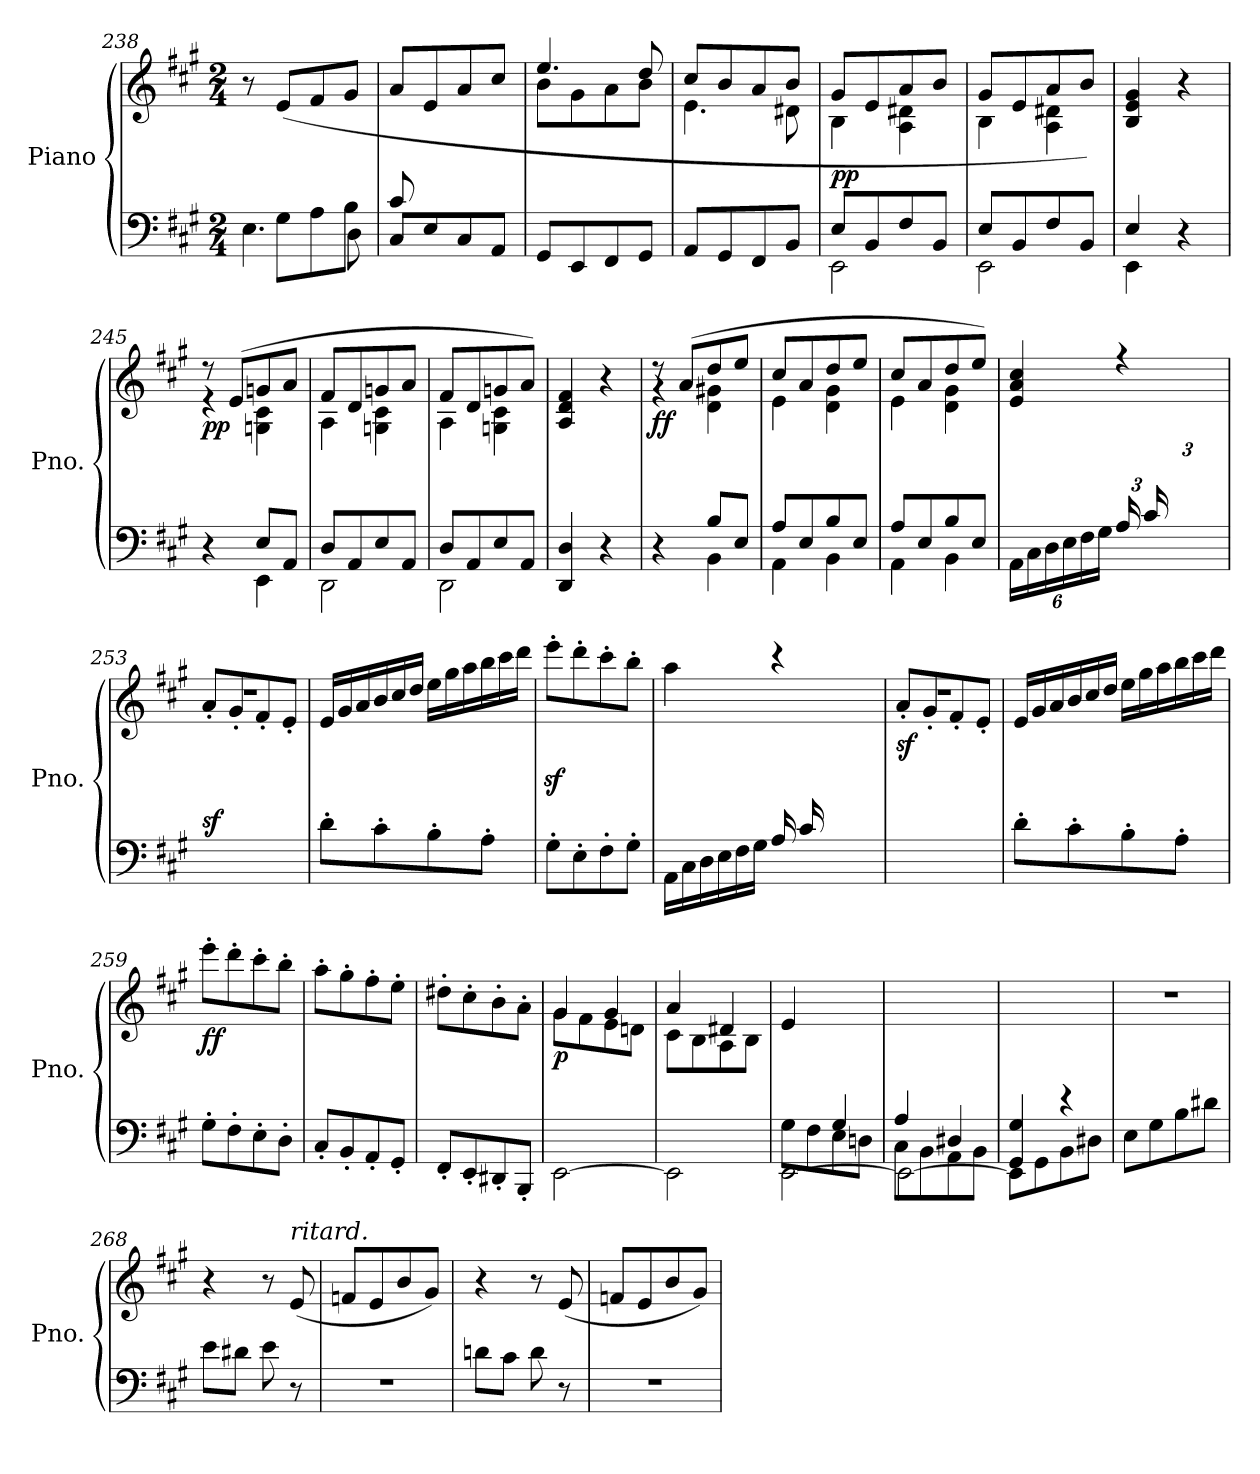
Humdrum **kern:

**kern	**kern	**dynam
*part1	*part1	*part1
*staff2	*staff1	*staff1/2
*I"Piano	*	*
*I'Pno.	*	*
*clefF4	*clefG2	*
*k[f#c#g#]	*k[f#c#g#]	*
*M2/4	*M2/4	*
=238	=238	=238
*^	*	*
8ryy	4.E\	8r	.
8G#\L	.	(8e/L	.
8A\	.	8f#/	.
8B\J	8D\	8g#/J	.
=239	=239	=239	=239
8c#/	8C#/L	8a/L	.
4.ryy	8E/	8e/	.
.	8C#/	8a/	.
.	8AA/J	8cc#/J	.
*v	*v	*	*
=240	=240	=240
*	*^	*
8GG#/L	4.ee/	8b\L	.
8EE/	.	8g#\	.
8FF#/	.	8a\	.
8GG#/J	8dd/	8b\J	.
!!LO:LB:g=z	!!
=241	=241	=241	=241
8AA/L	8cc#/L	4.e\	.
8GG#/	8b/	.	.
8FF#/	8a/	.	.
8BB/J	8b/J	8d#X\	.
=242	=242	=242	=242
*^	*	*	*
!	!	!	!	!LO:DY:b
8E/L	2EE\	8g#/L	4B\	pp
8BB/	.	8e/	.	.
8F#/	.	8a/	4A\ 4d#X\	.
8BB/J	.	8b/J	.	.
=243	=243	=243	=243	=243
8E/L	2EE\	8g#/L	4B\	.
8BB/	.	8e/	.	.
8F#/	.	8a/	4A\ 4d#X\	.
8BB/J	.	8b/J)	.	.
*	*	*v	*v	*
=244	=244	=244	=244
4E/	4EE\	4B/ 4e/ 4g#/	.
4r	4ryy	4r	.
=245	=245	=245	=245
*	*	*^	*
!	!	!	!	!LO:DY:b
4r	4ryy	8r	4re	pp
.	.	(8e/L	.	.
8E/L	4EE\	8gn/	4Gn\ 4c#\	.
8AA/J	.	8a/J	.	.
=246	=246	=246	=246	=246
8D/L	2DD\	8f#/L	4A\	.
8AA/	.	8d/	.	.
8E/	.	8gn/	4Gn\ 4c#\	.
8AA/J	.	8a/J	.	.
=247	=247	=247	=247	=247
8D/L	2DD\	8f#/L	4A\	.
8AA/	.	8d/	.	.
8E/	.	8gn/	4Gn\ 4c#\	.
8AA/J	.	8a/J)	.	.
*v	*v	*	*	*
*	*v	*v	*
=248	=248	=248
4DD/ 4D/	4A/ 4d/ 4f#/	.
4r	4r	.
!!LO:LB:g=z
=249	=249	=249
*^	*^	*
!	!	!	!	!LO:DY:b
4r	4ryy	8r	4rg	ff
.	.	(8a/L	.	.
8B/L	4BB\	8dd/	4d\ 4g#X\	.
8E/J	.	8ee/J	.	.
=250	=250	=250	=250	=250
8A/L	4AA\	8cc#/L	4e\	.
8E/	.	8a/	.	.
8B/	4BB\	8dd/	4d\ 4g#\	.
8E/J	.	8ee/J	.	.
=251	=251	=251	=251	=251
8A/L	4AA\	8cc#/L	4e\	.
8E/	.	8a/	.	.
8B/	4BB\	8dd/	4d\ 4g#\	.
8E/J	.	8ee/J)	.	.
*v	*v	*	*	*
=252	=252	=252	=252
*Xbrackettup	*	*	*
24AA\LL	4e/ 4a/ 4cc#/	3ryy	.
24C#\	.	.	.
24D\	.	.	.
24E\	.	.	.
24F#\	.	.	.
24G#\JJ	.	.	.
24A/LL	4r	.	.
24c#/	.	.	.
6ryy	.	24d\	.
*	*	*Xbrackettup	*
.	.	24e\	.
.	.	24f#\	.
.	.	24g#\JJ	.
=253	=253	=253	=253
!	!	!	!LO:DY:a=2
2ryy	2rdd	8a'/L	sf
.	.	8g#'/	.
.	.	8f#'/	.
.	.	8e'/J	.
*	*v	*v	*
!!LO:LB:g=z
=254	=254	=254
*	*Xtuplet	*
8d'\L	24e/LL	.
.	24g#/	.
.	24a/	.
8c#'\	24b/	.
.	24cc#/	.
.	24dd/JJ	.
8B'\	24ee\LL	.
.	24gg#\	.
.	24aa\	.
8A'\J	24bb\	.
.	24ccc#\	.
.	24ddd\JJ	.
=255	=255	=255
8G#'\L	8eeez<'\L	.
8E'\	8ddd'\	.
8F#'\	8ccc#'\	.
8G#'\J	8bb'\J	.
=256	=256	=256
*Xtuplet	*	*
*	*^	*
24AA\LL	4aa\	3ryy	.
24C#\	.	.	.
24D\	.	.	.
24E\	.	.	.
24F#\	.	.	.
24G#\JJ	.	.	.
24A/LL	4r	.	.
24c#/	.	.	.
6ryy	.	24d\	.
.	.	24e\	.
.	.	24f#\	.
.	.	24g#\JJ	.
=257	=257	=257	=257
!	!	!	!LO:DY:b
2ryy	2rdd	8a'/L	sf
.	.	8g#'/	.
.	.	8f#'/	.
.	.	8e'/J	.
*	*v	*v	*
!!LO:PB:g=z
=258	=258	=258
8d'\L	24e/LL	.
.	24g#/	.
.	24a/	.
8c#'\	24b/	.
.	24cc#/	.
.	24dd/JJ	.
8B'\	24ee\LL	.
.	24gg#\	.
.	24aa\	.
8A'\J	24bb\	.
.	24ccc#\	.
.	24ddd\JJ	.
=259	=259	=259
!	!	!LO:DY:b
8G#'\L	8eee'\L	ff
8F#'\	8ddd'\	.
8E'\	8ccc#'\	.
8D'\J	8bb'\J	.
=260	=260	=260
8C#'/L	8aa'\L	.
8BB'/	8gg#'\	.
8AA'/	8ff#'\	.
8GG#'/J	8ee'\J	.
=261	=261	=261
8FF#'/L	8dd#X'\L	.
8EE'/	8cc#'\	.
8DD#X'/	8b'\	.
8BBB'/J	8a'\J	.
=262	=262	=262
*	*^	*
!	!	!	!LO:DY:b
[2EE\	(4g#/	8g#\L	p
.	.	8f#\	.
.	4g#/	8e\	.
.	.	8dn\J	.
!!LO:PB:g=z	!!
=263	=263	=263	=263
2EE\]	4a/	8c#\L	.
.	.	8B\	.
.	4d#X/	8A\	.
.	.	8B\J	.
*	*v	*v	*
=264	=264	=264
*^	*	*
*	*^	*	*
4ryy	8G#\L	[2EE\	4e/	.
.	8F#\	.	.	.
4G#/	8E\	.	4ryy	.
.	8Dn\J	.	.	.
=265	=265	=265	=265	=265
4A/	8C#\L	2EE\_	2ryy	.
.	8BB\	.	.	.
4D#X/	8AA\	.	.	.
.	8BB\J	.	.	.
=266	=266	=266	=266	=266
4GG#/ 4G#/)	2ryy	8EE\L]	4ryy	.
.	.	8GG#\	.	.
4ryy	.	8BB\	4rEE	.
.	.	8D#X\J	.	.
*v	*v	*v	*	*
=267	=267	=267
8E\L	2r	.
8G#\	.	.
8B\	.	.
8d#X\J	.	.
=268	=268	=268
8e\L	4r	.
8d#X\J	.	.
8e\	8r	.
!	!LO:TX:a:i:t=ritard.	!
8r	(8e/	.
=269	=269	=269
2r	8fn/L	.
.	8e/	.
.	8b/	.
.	8g#/J)	.
!!LO:LB:g=z
=270	=270	=270
8dn\L	4r	.
8c#\J	.	.
8d\	8r	.
8r	(8e/	.
=271	=271	=271
2r	8fn/L	.
.	8e/	.
.	8b/	.
.	8g#/J)	.
=	=	=
*-	*-	*-
